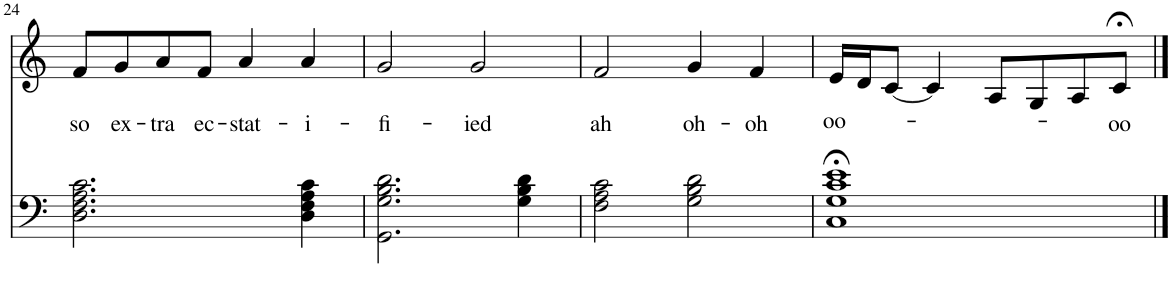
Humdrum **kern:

**kern	**kern	**text
*part2	*part1	*part1
*staff2	*staff1	*staff1
*I"Piano	*I"Voice	*
*I'Pno	*I'V	*
!!LO:PB:g=z
*clefF4	*clefG2	*
*k[]	*k[]	*
*M4/4	*M4/4	*
*met(c)	*met(c)	*
=24	=24	=24
!	!	!LO:LY:b
2.D\ 2.F\ 2.A\ 2.c\	8f/L	so
!	!	!LO:LY:b
.	8g/	ex-
!	!	!LO:LY:b
.	8a/	-tra
!	!	!LO:LY:b
.	8f/J	ec-
!	!	!LO:LY:b
.	4a/	-stat-
!	!	!LO:LY:b
4D\ 4F\ 4A\ 4c\	4a/	-i-
=25	=25	=25
!	!	!LO:LY:b
2.GG\ 2.G\ 2.B\ 2.d\	2g/	-fi-
!	!	!LO:LY:b
.	2g/	-ied
4G\ 4B\ 4d\	.	.
=26	=26	=26
!	!	!LO:LY:b
2F\ 2A\ 2c\	2f/	ah
!	!	!LO:LY:b
2G\ 2B\ 2d\	4g/	oh-
!	!	!LO:LY:b
.	4f/	-oh
=27	=27	=27
!	!	!LO:LY:b
1C;< 1G;< 1c;< 1e;<	16e/LL	oo-
.	16d/J	.
.	[8c/J	.
.	4c/]	.
.	8A/L	.
.	8G/	.
.	8A/	.
!	!	!LO:LY:b
.	8c;</J	-oo
==	==	==
*-	*-	*-
